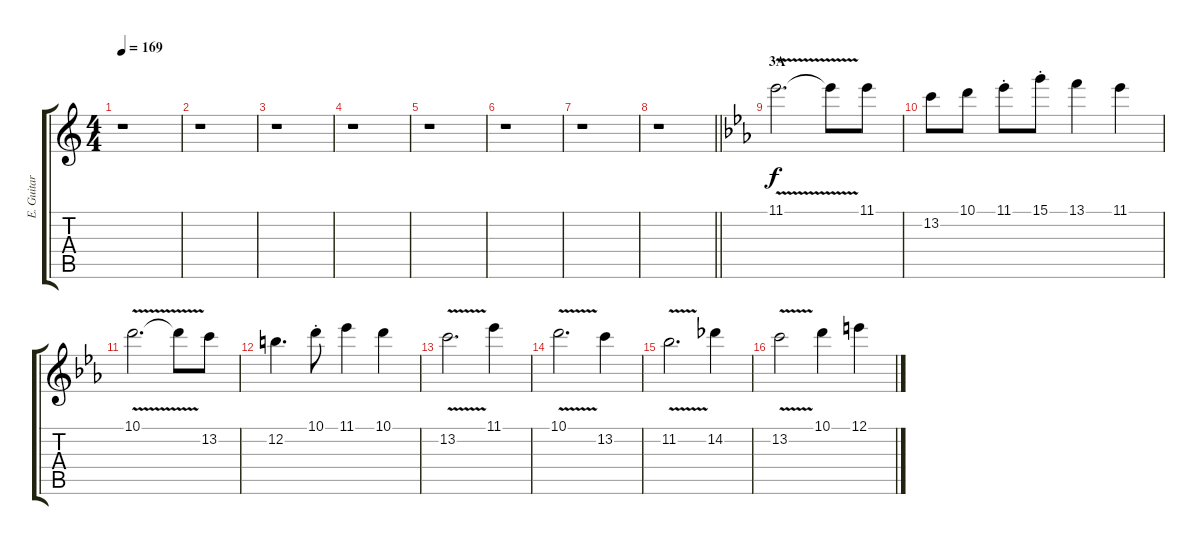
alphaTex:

\track ("E. Guitar III" "E. Guitar ") {instrument overdrivenguitar}
\staff {score tabs}
\tuning (E4 B3 G3 D3 A2 E2) {hide}
\ts (4 4)
\tempo 169
\clef g2
\ks c
r.1{dy f} |
r.1 |
r.1 |
r.1 |
r.1 |
r.1 |
r.1 |
\barLineRight lightlight
r.1 |
\section ("" "3A")
\ks eb
11.1{v}.2{d} 11.1{t}.8 11.1.8 |
13.2.8 10.1.8 11.1{st}.8 15.1{st}.8 13.1.4 11.1.4 |
10.1{v}.2{d} 10.1{t}.8 13.2.8 |
12.2.4{d} 10.1{st}.8 11.1.4 10.1.4 |
13.2{v}.2{d} 11.1.4 |
10.1{v}.2{d} 13.2.4 |
11.2{v}.2{d} 14.2.4 |
13.2{v}.2 10.1.4 12.1.4
